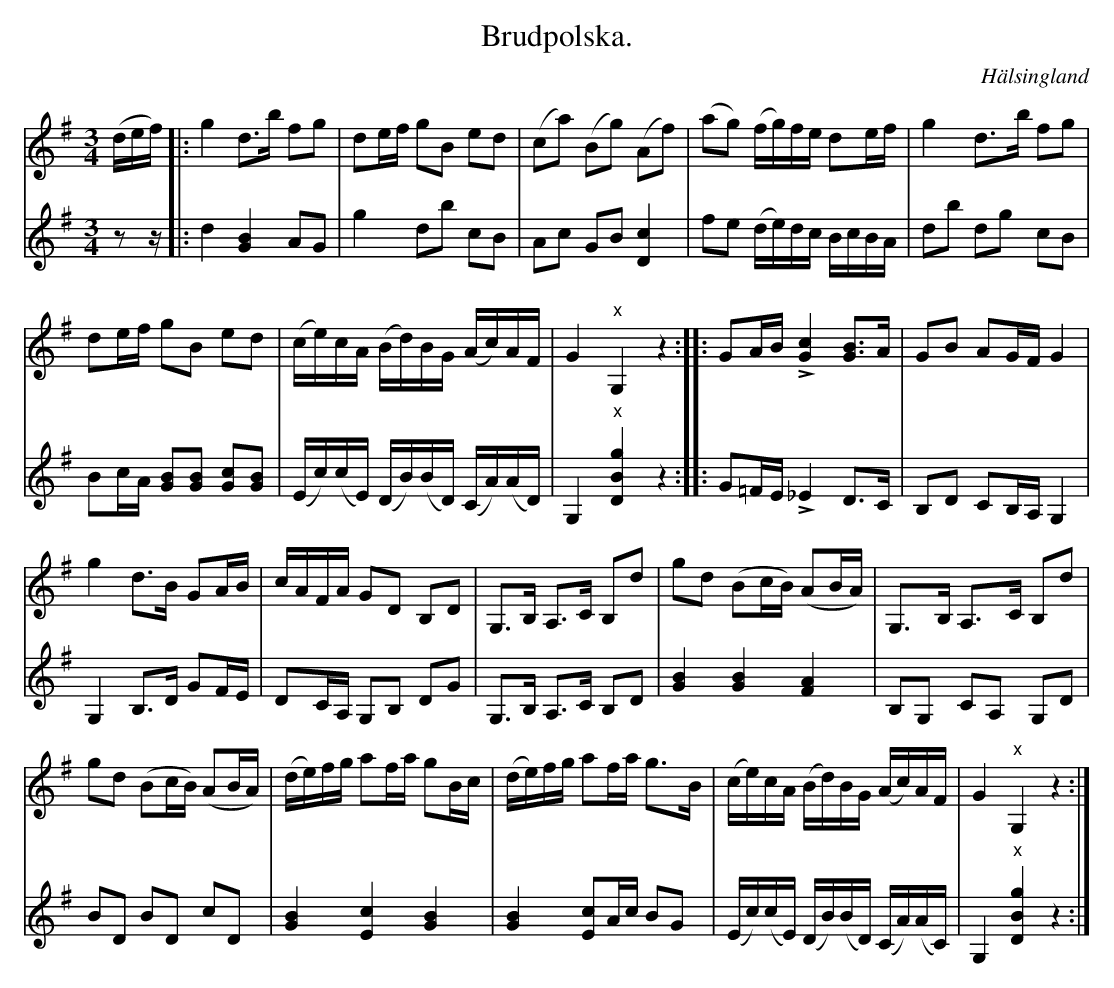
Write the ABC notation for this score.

X:1
T:Brudpolska.
O:Hälsingland
L:1/16
M:3/4
K:G
V:1
(def) |: g4 d3b f2g2 | d2ef g2B2 e2d2 | (c2a2) (B2g2) (A2f2) | (a2g2) (fg)fe d2ef | g4 d3b f2g2 |
d2ef g2B2 e2d2 | (ce)cA (Bd)BG (Ac)AF | G4 "x"G,4 z4 :: G2AB !>! [c4G4] [B3G3]A | G2B2 A2GF G4 |
g4 d3B G2AB | cAFA G2D2 B,2D2 | G,3B, A,3C B,2d2 | g2d2 (B2cB) (A2BA) | G,3B, A,3C B,2d2 |
g2d2 (B2cB) (A2BA) | (de)fg a2fa g2Bc | (de)fg a2fa g3B | (ce)cA (Bd)BG (Ac)AF | G4 "x"G,4 z4 :|
V:2
z2 z |: d4 [B4G4] A2G2 | g4 d2b2 c2B2 | A2c2 G2B2 [D4c4] |f2e2 (de)dc BcBA | d2b2 d2g2 c2B2 |
B2cA [B2G2][B2G2] [c2G2][B2G2] | (Ec)(cE) (DB)(BD) (CA)(AD) | [G,4] "x"[D4B4g4] z4 :: G2=FE !>! _E4 D3C | B,2D2 C2B,A, G,4 |
G,4 B,3D G2FE | D2CA, G,2B,2 D2G2 | G,3B, A,3C B,2D2 | [G4B4] [G4B4] [F4A4] | B,2G,2 C2A,2 G,2D2 |
B2D2 B2D2 c2D2 | [G4B4] [E4c4] [G4B4] | [G4B4] [E2c2]Ac B2G2 | (Ec)(cE) (DB)(BD) (CA)(AC) | G,4 "x"[D4B4g4] z4 :|
